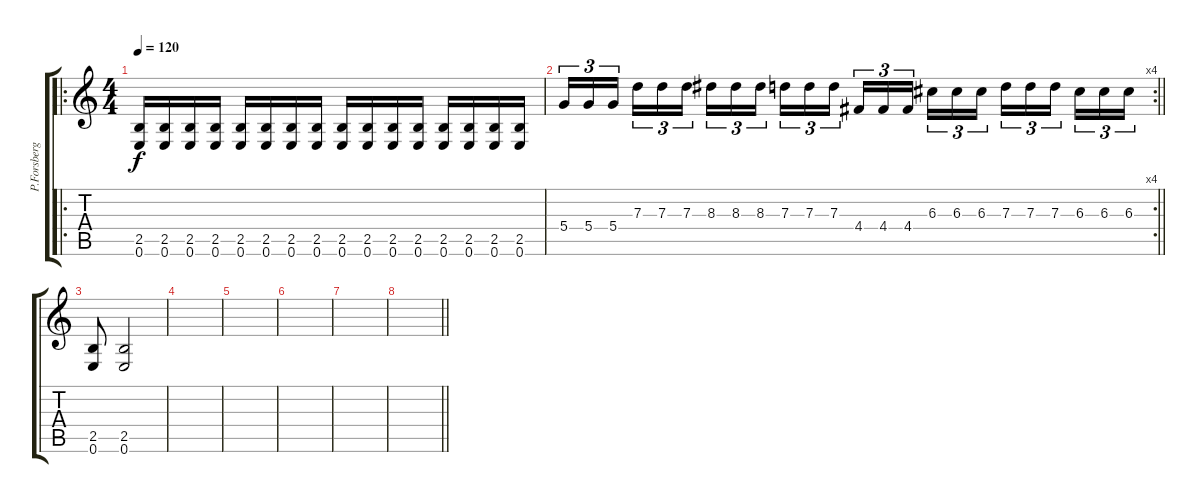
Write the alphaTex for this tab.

\track ("P.Forsberg(Lead)" "P.Forsberg") {instrument distortionguitar}
\staff {score tabs}
\tuning (E4 B3 G3 D3 A2 E2) {hide}
\ro
\ts (4 4)
\tempo 120
\clef g2
\ks c
(2.5 0.6).16{dy f volume 15} (2.5 0.6).16 (2.5 0.6).16 (2.5 0.6).16 (2.5 0.6).16 (2.5 0.6).16 (2.5 0.6).16 (2.5 0.6).16 (2.5 0.6).16 (2.5 0.6).16 (2.5 0.6).16 (2.5 0.6).16 (2.5 0.6).16 (2.5 0.6).16 (2.5 0.6).16 (2.5 0.6).16 |
\rc 4
\barLineRight lightlight
5.4.16{tu (3 2)} 5.4.16{tu (3 2)} 5.4.16{tu (3 2) beam splitsecondary} 7.3.16{tu (3 2)} 7.3.16{tu (3 2)} 7.3.16{tu (3 2)} 8.3.16{tu (3 2)} 8.3.16{tu (3 2)} 8.3.16{tu (3 2) beam splitsecondary} 7.3.16{tu (3 2)} 7.3.16{tu (3 2)} 7.3.16{tu (3 2)} 4.4.16{tu (3 2)} 4.4.16{tu (3 2)} 4.4.16{tu (3 2) beam splitsecondary} 6.3.16{tu (3 2)} 6.3.16{tu (3 2)} 6.3.16{tu (3 2)} 7.3.16{tu (3 2)} 7.3.16{tu (3 2)} 7.3.16{tu (3 2) beam splitsecondary} 6.3.16{tu (3 2)} 6.3.16{tu (3 2)} 6.3.16{tu (3 2)} |
(2.5 0.6).8 (2.5 0.6).2 |
|
|
|
|
\barLineRight lightlight
